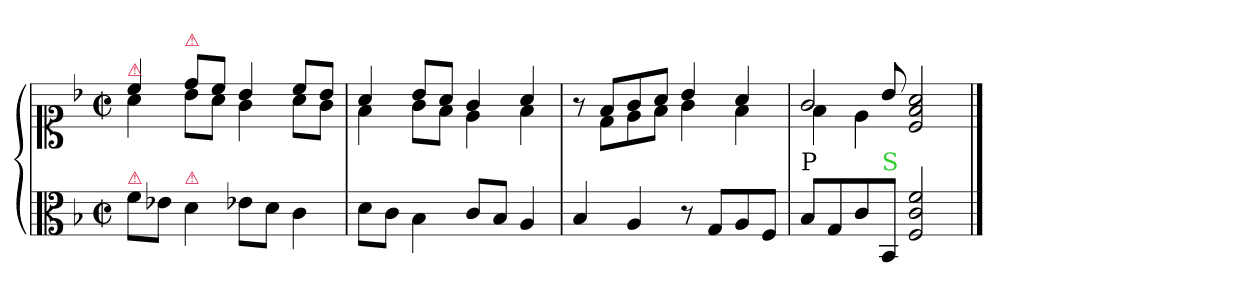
**kern	**kern
*part2	*part1
*staff2	*staff1
*clefC3	*clefC1
*k[b-]	*k[b-]
*F:	*F:
*M2/2	*M2/2
*met(c|)	*met(c|)
=1	=1
*	*^
!	!LO:TX:a:color=crimson:t=⚠	!
!LO:TX:a:color=crimson:t=⚠	!	!
8f\L	4cc/	4a\
8e-X\J	.	.
!	!LO:TX:a:color=crimson:t=⚠	!
!LO:TX:a:color=crimson:t=⚠	!	!
4d\	8dd/L	8b-\L
.	8cc/J	8a\J
8e-X\L	4b-/	4g\
8d\J	.	.
4c\	8cc/L	8a\L
.	8b-/J	8g\J
=2	=2	=2
8d\L	4a/	4f\
8c\J	.	.
4B-\	8b-/L	8g\L
.	8a/J	8f\J
8c/L	4g/	4e\
8B-/J	.	.
4A/	4a/	4f\
=3	=3	=3
4B-/	8r	8ryy
.	8f/L	8d\L
4A/	8g/	8e\
.	8a/J	8f\J
8r	4b-/	4g\
8G/L	.	.
8A/	4a/	4f\
8F/J	.	.
=4	=4	=4
!LO:TX:a:t=P	!	!
!	!LO:N:vis=2	!
8B-/L	4.g/	4f\
8G/	.	.
8c\	.	4e\
!LO:TX:a:color=limegreen:t=S	!	!
8BB-/J	8b-/	.
2F/ 2c/ 2f/	2c/ 2f/ 2a/	2ryy
*	*v	*v
==	==
*-	*-
